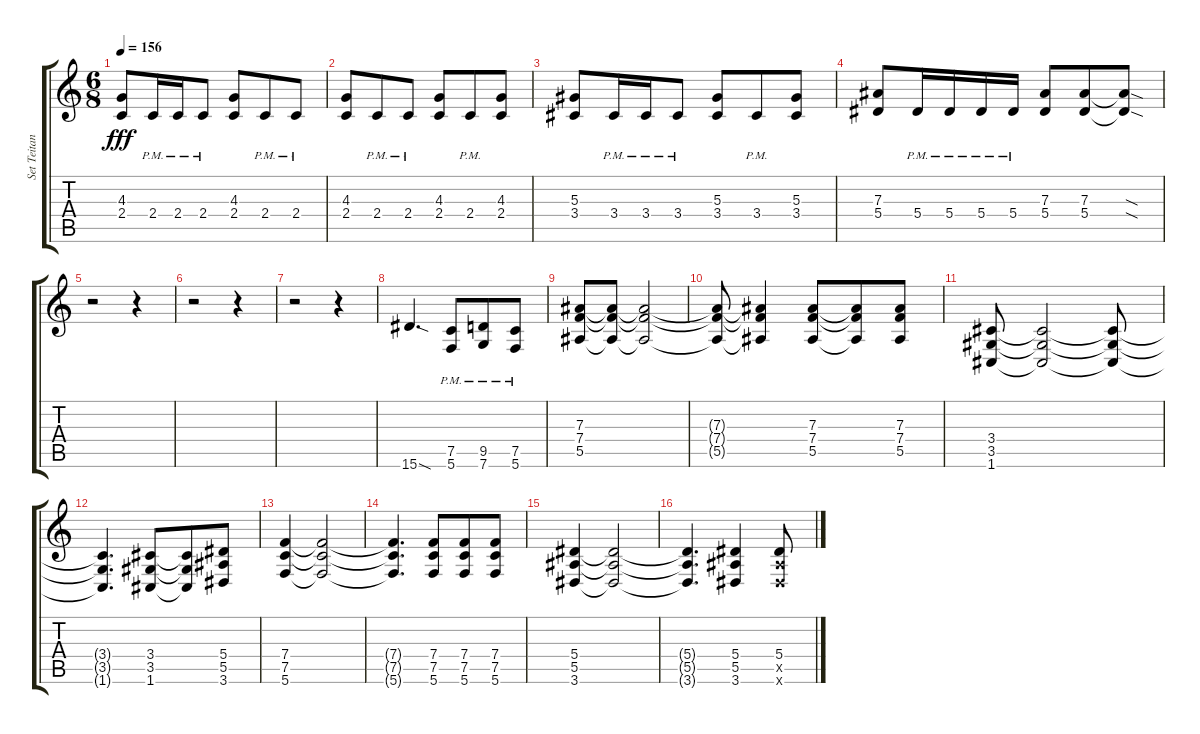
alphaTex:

\track ("Set Teitan (Rhythm 2)" "Set Teitan") {instrument distortionguitar}
\staff {score tabs}
\tuning (C4 G3 Eb3 Bb2 F2 C2) {hide}
\ts (6 8)
\tempo 156
\clef g2
\ks c
(4.3 2.4).8{dy fff} 2.4{pm}.16 2.4{pm}.16 2.4{pm}.8 (4.3 2.4).8 2.4{pm}.8 2.4{pm}.8 |
(4.3 2.4).8 2.4{pm}.8 2.4{pm}.8 (4.3 2.4).8 2.4{pm}.8 (4.3 2.4).8 |
(5.3 3.4).8 3.4{pm}.16 3.4{pm}.16 3.4{pm}.8 (5.3 3.4).8 3.4{pm}.8 (5.3 3.4).8 |
(7.3 5.4).8 5.4{pm}.16 5.4{pm}.16 5.4{pm}.16 5.4{pm}.16 (7.3 5.4).8 (7.3 5.4).8 (7.3{sod t} 5.4{sod t}).8 |
r.2 r.4 |
r.2 r.4 |
r.2 r.4 |
15.6{sod}.4{d} (7.5{pm} 5.6{pm}).8 (9.5{pm} 7.6{pm}).8 (7.5{pm} 5.6{pm}).8 |
(7.3 7.4 5.5).8 (7.3{t} 7.4{t} 5.5{t}).8 (7.3{t} 7.4{t} 5.5{t}).2 |
(7.3{t} 7.4{t} 5.5{t}).8 (7.3{t} 7.4{t} 5.5{t}).4 (7.3 7.4 5.5).8 (7.3{t} 7.4{t} 5.5{t}).8 (7.3 7.4 5.5).8 |
(3.4 3.5 1.6).8 (3.4{t} 3.5{t} 1.6{t}).2 (3.4{t} 3.5{t} 1.6{t}).8 |
(3.4{t} 3.5{t} 1.6{t}).4{d} (3.4 3.5 1.6).8 (3.4{t} 3.5{t} 1.6{t}).8 (5.4 5.5 3.6).8 |
(7.4 7.5 5.6).4 (7.4{t} 7.5{t} 5.6{t}).2 |
(7.4{t} 7.5{t} 5.6{t}).4{d} (7.4 7.5 5.6).8 (7.4 7.5 5.6).8 (7.4 7.5 5.6).8 |
(5.4 5.5 3.6).4 (5.4{t} 5.5{t} 3.6{t}).2 |
(5.4{t} 5.5{t} 3.6{t}).4{d} (5.4 5.5 3.6).4 (5.4 5.5{x} 3.6{x}).8
